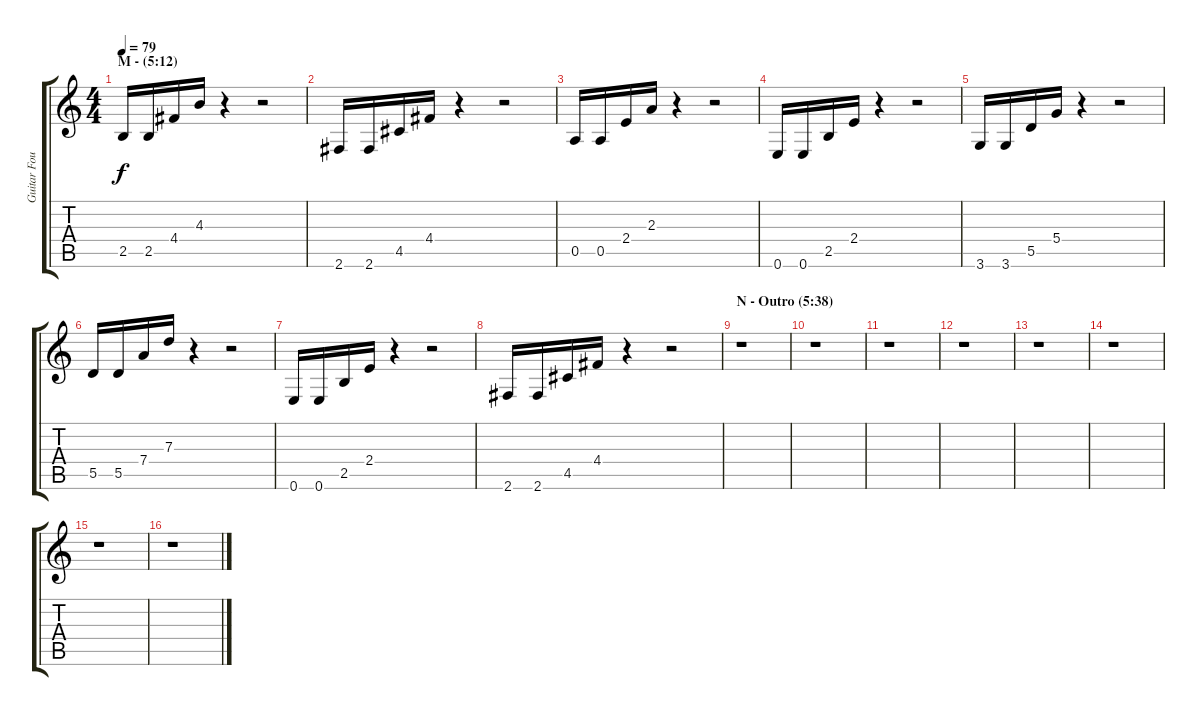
\track ("Guitar Four" "Guitar Fou") {instrument distortionguitar}
\staff {score tabs}
\tuning (E4 B3 G3 D3 A2 E2) {hide}
\ts (4 4)
\section ("" "M - (5:12)")
\tempo 79
\clef g2
\ks c
2.5.16{dy f} 2.5.16 4.4.16 4.3.16 r.4 r.2 |
2.6.16 2.6.16 4.5.16 4.4.16 r.4 r.2 |
0.5.16 0.5.16 2.4.16 2.3.16 r.4 r.2 |
0.6.16 0.6.16 2.5.16 2.4.16 r.4 r.2 |
3.6.16 3.6.16 5.5.16 5.4.16 r.4 r.2 |
5.5.16 5.5.16 7.4.16 7.3.16 r.4 r.2 |
0.6.16 0.6.16 2.5.16 2.4.16 r.4 r.2 |
2.6.16 2.6.16 4.5.16 4.4.16 r.4 r.2 |
\section ("" "N - Outro (5:38)")
r.1 |
r.1 |
r.1 |
r.1 |
r.1 |
r.1 |
r.1 |
r.1
